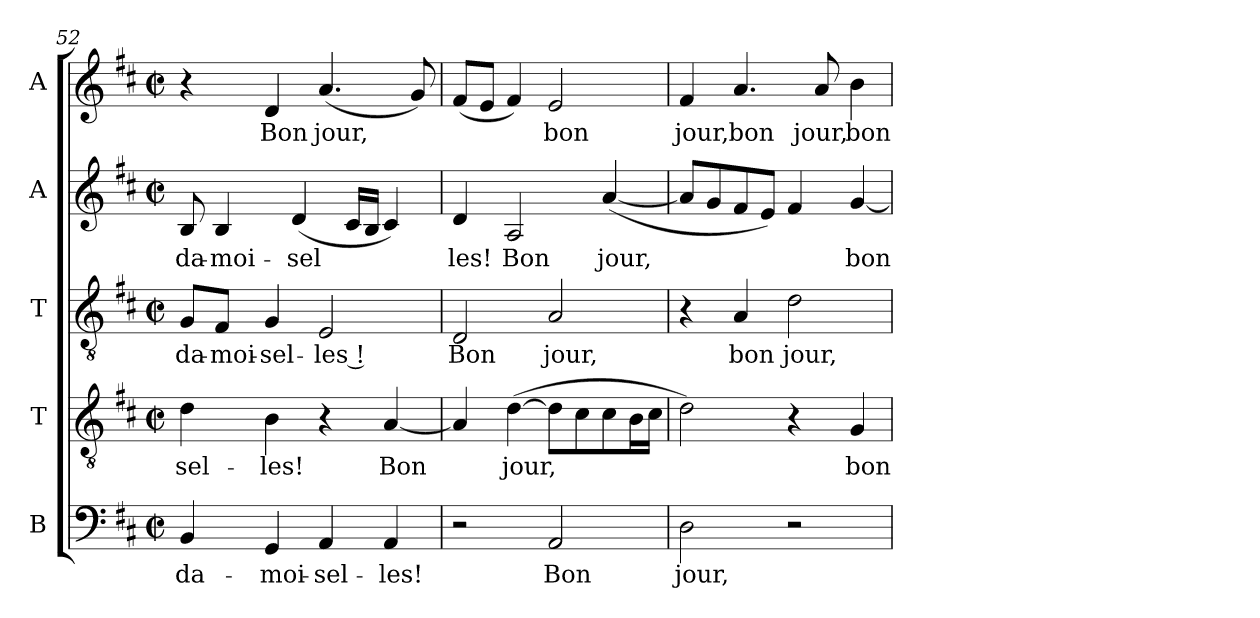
**kern	**text	**kern	**text	**kern	**text	**kern	**text	**kern	**text
*part5	*part5	*part4	*part4	*part3	*part3	*part2	*part2	*part1	*part1
*staff5	*staff5	*staff4	*staff4	*staff3	*staff3	*staff2	*staff2	*staff1	*staff1
*I"B	*	*I"T	*	*I"T	*	*I"A	*	*I"A	*
*clefF4	*	*clefGv2	*	*clefGv2	*	*clefG2	*	*clefG2	*
*k[f#c#]	*	*k[f#c#]	*	*k[f#c#]	*	*k[f#c#]	*	*k[f#c#]	*
*D:	*	*D:	*	*D:	*	*D:	*	*D:	*
*M2/2	*	*M2/2	*	*M2/2	*	*M2/2	*	*M2/2	*
*met(c|)	*	*met(c|)	*	*met(c|)	*	*met(c|)	*	*met(c|)	*
=52	=52	=52	=52	=52	=52	=52	=52	=52	=52
!	!LO:LY:b:color=#000000	!	!	!	!	!	!	!	!
!	!	!	!LO:LY:b:color=#000000	!	!	!	!	!	!
!	!	!	!	!	!LO:LY:b:color=#000000	!	!	!	!
!	!	!	!	!	!	!	!LO:LY:b:color=#000000	!	!
4BBi/	da-	4di\	sel-	8Gi/L	da-	8Bi/	da-	4r	.
!	!	!	!	!	!LO:LY:b:color=#000000	!	!	!	!
!	!	!	!	!	!	!	!LO:LY:b:color=#000000	!	!
.	.	.	.	8F#i/J	-moi-	4Bi/	-moi-	.	.
!	!LO:LY:b:color=#000000	!	!	!	!	!	!	!	!
!	!	!	!LO:LY:b:color=#000000	!	!	!	!	!	!
!	!	!	!	!	!LO:LY:b:color=#000000	!	!	!	!
!	!	!	!	!	!	!	!	!	!LO:LY:b:color=#000000
4GGi/	moi-	4Bi\	les!	4Gi/	-sel-	.	.	4di/	Bon
!	!	!	!	!	!	!	!LO:LY:b:color=#000000	!	!
.	.	.	.	.	.	(4di/	-sel	.	.
!	!LO:LY:b:color=#000000	!	!	!	!	!	!	!	!
!	!	!	!	!	!LO:LY:b:color=#000000	!	!	!	!
!	!	!	!	!	!	!	!	!	!LO:LY:b:color=#000000
4AAi/	sel-	4r	.	2Ei/	-les !	.	.	(4.ai/	jour,
.	.	.	.	.	.	16c#i/LL	.	.	.
.	.	.	.	.	.	16Bi/JJ	.	.	.
!	!LO:LY:b:color=#000000	!	!	!	!	!	!	!	!
!	!	!	!LO:LY:b:color=#000000	!	!	!	!	!	!
4AAi/	les!	[4Ai/	Bon	.	.	4c#i/)	.	.	.
.	.	.	.	.	.	.	.	8gi/)	.
!!LO:LB:g=z
=53	=53	=53	=53	=53	=53	=53	=53	=53	=53
!	!	!	!	!	!LO:LY:b:color=#000000	!	!	!	!
!	!	!	!	!	!	!	!LO:LY:b:color=#000000	!	!
2r	.	4Ai/]	.	2Di/	Bon	4di/	les!	(8f#i/L	.
.	.	.	.	.	.	.	.	8ei/J	.
!	!	!	!LO:LY:b:color=#000000	!	!	!	!	!	!
!	!	!	!	!	!	!	!LO:LY:b:color=#000000	!	!
.	.	([4di\	jour,	.	.	2Ai/	Bon	4f#i/)	.
!	!LO:LY:b:color=#000000	!	!	!	!	!	!	!	!
!	!	!	!	!	!LO:LY:b:color=#000000	!	!	!	!
!	!	!	!	!	!	!	!	!	!LO:LY:b:color=#000000
2AAi/	Bon	8di\L]	.	2Ai/	jour,	.	.	2ei/	bon
.	.	8c#i\	.	.	.	.	.	.	.
!	!	!	!	!	!	!	!LO:LY:b:color=#000000	!	!
.	.	8c#i\	.	.	.	([4ai/	jour,	.	.
.	.	16Bi\L	.	.	.	.	.	.	.
.	.	16c#i\JJ	.	.	.	.	.	.	.
=54	=54	=54	=54	=54	=54	=54	=54	=54	=54
!	!LO:LY:b:color=#000000	!	!	!	!	!	!	!	!
!	!	!	!	!	!	!	!	!	!LO:LY:b:color=#000000
2Di\	jour,	2di\)	.	4r	.	8ai/L]	.	4f#i/	jour,
.	.	.	.	.	.	8gi/	.	.	.
!	!	!	!	!	!LO:LY:b:color=#000000	!	!	!	!
!	!	!	!	!	!	!	!	!	!LO:LY:b:color=#000000
.	.	.	.	4Ai/	bon	8f#i/	.	4.ai/	bon
.	.	.	.	.	.	8ei/J)	.	.	.
!	!	!	!	!	!LO:LY:b:color=#000000	!	!	!	!
2r	.	4r	.	2di\	jour,	4f#i/	.	.	.
!	!	!	!	!	!	!	!	!	!LO:LY:b:color=#000000
.	.	.	.	.	.	.	.	8ai/	jour,
!	!	!	!LO:LY:b:color=#000000	!	!	!	!	!	!
!	!	!	!	!	!	!	!LO:LY:b:color=#000000	!	!
!	!	!	!	!	!	!	!	!	!LO:LY:b:color=#000000
.	.	4Gi/	bon	.	.	[4gi/	bon	4bi\	bon
=	=	=	=	=	=	=	=	=	=
*-	*-	*-	*-	*-	*-	*-	*-	*-	*-
